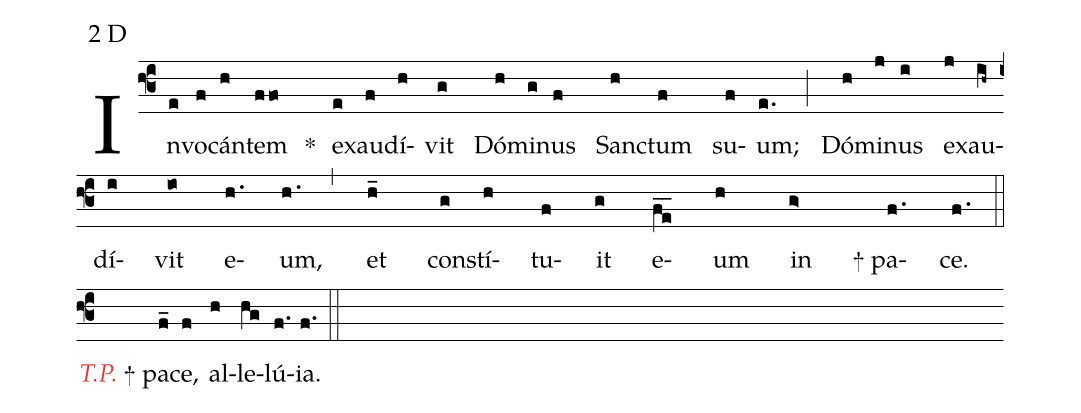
mode:2 D;
%%
(f3) In(e)vo(f)cán(h)tem(ffo) *() ex(e)au(f)dí(h)vit(g) Dó(h)mi(g)nus(f) Sanc(h)tum(f) su(f)um;(e.) (;) Dó(h)mi(j)nus(i) ex(j)au(ih~)dí(i)vit(io) e(h.)um,(h.) (,)  et(h_) con(g)stí(h)tu(f)it(g) e(fe__)um(h) in(g>) <sp>+</sp> pa(f.)ce.(f.) (::z-)  <c><i>T.P.</i></c> <sp>+</sp> pa(f_)ce,(f) al(h)le(hg)lú(f.){ia}.(f.) (::)
